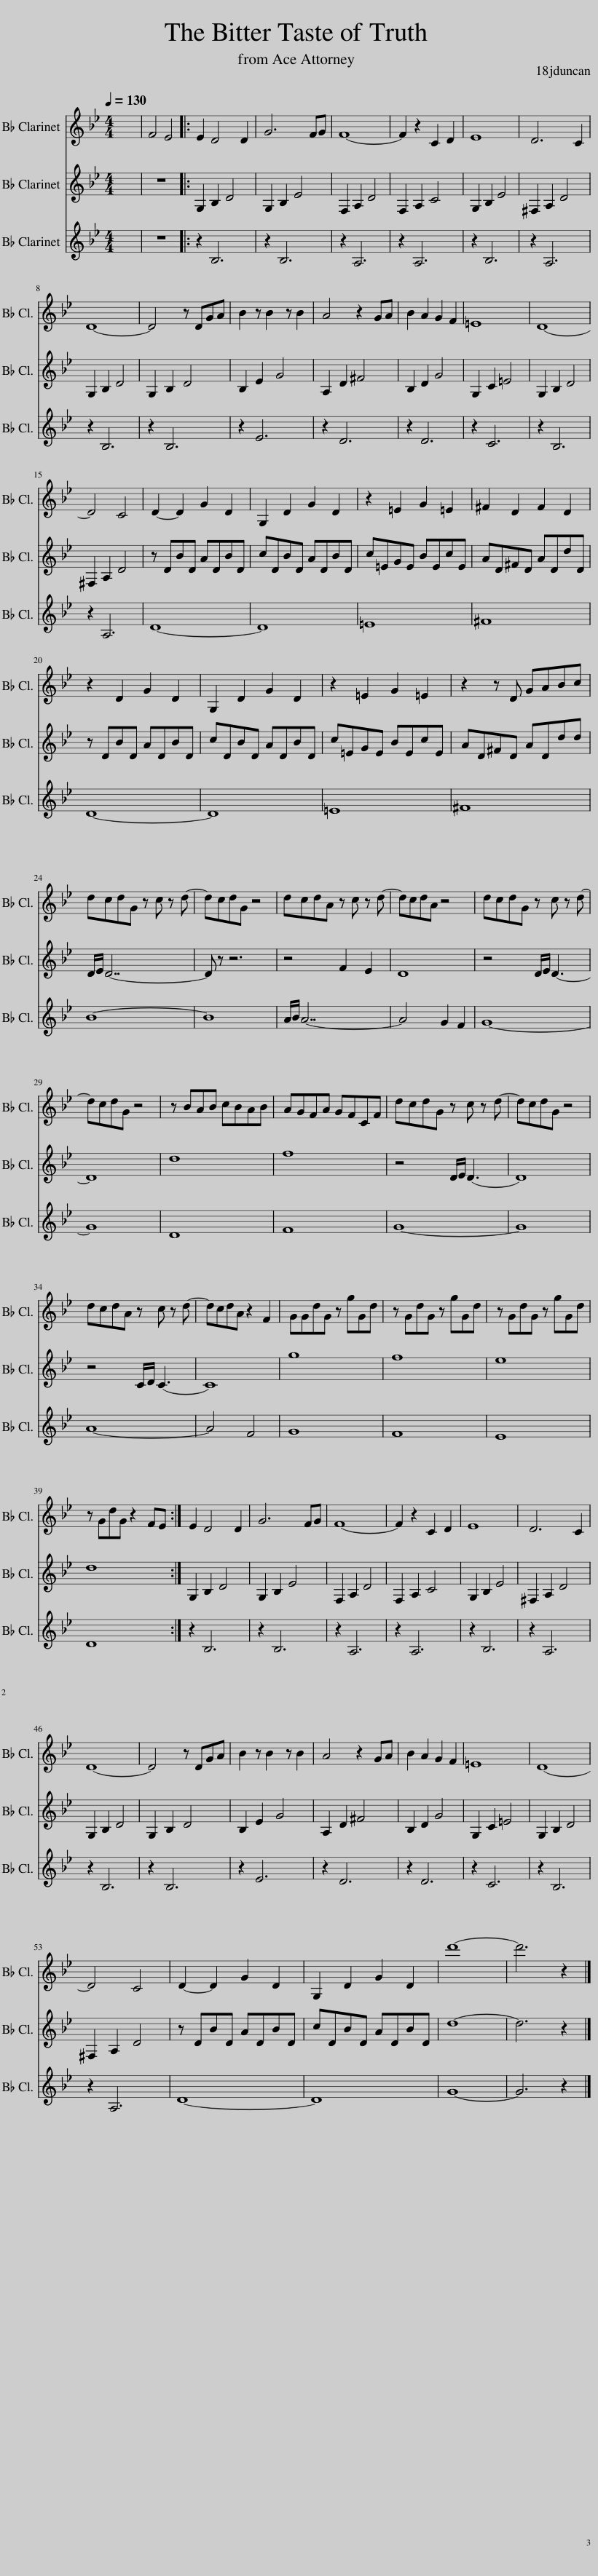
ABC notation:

X:1
%%score 1 2 3
L:1/8
Q:1/4=130
M:4/4
I:linebreak $
K:none
V:1 treble transpose=-2
V:2 treble transpose=-2
V:3 treble transpose=-2
V:1
[K:Bb] x4 | F4 E4 |: E2 D4 D2 | G6 FG | F8- | %5
 F2 z2 C2 D2 | E8 | D6 C2 |$ D8- | D4 z DGA | %10
 B2 z B2 z B2 | A4 z2 GA | B2 A2 G2 F2 | =E8 | D8- |$ %15
 D4 C4 | D2- D2 G2 D2 | G,2 D2 G2 D2 | z2 =E2 G2 =E2 | ^F2 D2 F2 D2 |$ %20
 z2 D2 G2 D2 | G,2 D2 G2 D2 | z2 =E2 G2 =E2 | z2 z D GABc |$ dcdG z c z d- | %25
 dcdG z4 | dcdA z c z d- | dcdA z4 | dcdG z c z d- |$ dcdG z4 | %30
 z BAB cBAB | AGFA GFCF | dcdG z c z d- | dcdG z4 |$ dcdA z c z d- | %35
 dcdA z2 F2 | GGdG z gGd | z GdG z gGd | z GdG z gGd |$ z GdG z2 FE :| %40
 E2 D4 D2 | G6 FG | F8- | F2 z2 C2 D2 | E8 | %45
 D6 C2 |$ D8- | D4 z DGA | B2 z B2 z B2 | A4 z2 GA | %50
 B2 A2 G2 F2 | =E8 | D8- |$ D4 C4 | D2- D2 G2 D2 | %55
 G,2 D2 G2 D2 | d'8- | d'6 z2 |] %58
V:2
[K:Bb] x4 | z8 |: G,2 B,2 D4 | G,2 B,2 E4 | F,2 A,2 D4 | %5
 F,2 A,2 C4 | G,2 B,2 E4 | ^F,2 A,2 D4 |$ G,2 B,2 D4 | G,2 B,2 D4 | %10
 B,2 E2 G4 | A,2 D2 ^F4 | B,2 D2 G4 | G,2 C2 =E4 | G,2 B,2 D4 |$ %15
 ^F,2 A,2 D4 | z DBD ADBD | cDBD ADBD | c=EGE BEcE | AD^FD ADdD |$ %20
 z DBD ADBD | cDBD ADBD | c=EGE BEcE | AD^FD ADdd |$ D/E/ D7- | %25
 D z z6 | z4 F2 E2 | D8 | z4 D/E/ D3- |$ D8 | %30
 d8 | f8 | z4 D/E/ D3- | D8 |$ z4 C/D/ C3- | %35
 C8 | g8 | f8 | e8 |$ d8 :| %40
 G,2 B,2 D4 | G,2 B,2 E4 | F,2 A,2 D4 | F,2 A,2 C4 | G,2 B,2 E4 | %45
 ^F,2 A,2 D4 |$ G,2 B,2 D4 | G,2 B,2 D4 | B,2 E2 G4 | A,2 D2 ^F4 | %50
 B,2 D2 G4 | G,2 C2 =E4 | G,2 B,2 D4 |$ ^F,2 A,2 D4 | z DBD ADBD | %55
 cDBD ADBD | d8- | d6 z2 |] %58
V:3
[K:Bb] x4 | z8 |: z2 B,6 | z2 B,6 | z2 A,6 | %5
 z2 A,6 | z2 B,6 | z2 A,6 |$ z2 B,6 | z2 B,6 | %10
 z2 E6 | z2 D6 | z2 D6 | z2 C6 | z2 B,6 |$ %15
 z2 A,6 | D8- | D8 | =E8 | ^F8 |$ %20
 D8- | D8 | =E8 | ^F8 |$ B8- | %25
 B8 | A/B/ A7- | A4 G2 F2 | G8- |$ G8 | %30
 D8 | F8 | G8- | G8 |$ A8- | %35
 A4 F4 | G8 | F8 | E8 |$ D8 :| %40
 z2 B,6 | z2 B,6 | z2 A,6 | z2 A,6 | z2 B,6 | %45
 z2 A,6 |$ z2 B,6 | z2 B,6 | z2 E6 | z2 D6 | %50
 z2 D6 | z2 C6 | z2 B,6 |$ z2 A,6 | D8- | %55
 D8 | G8- | G6 z2 |] %58
